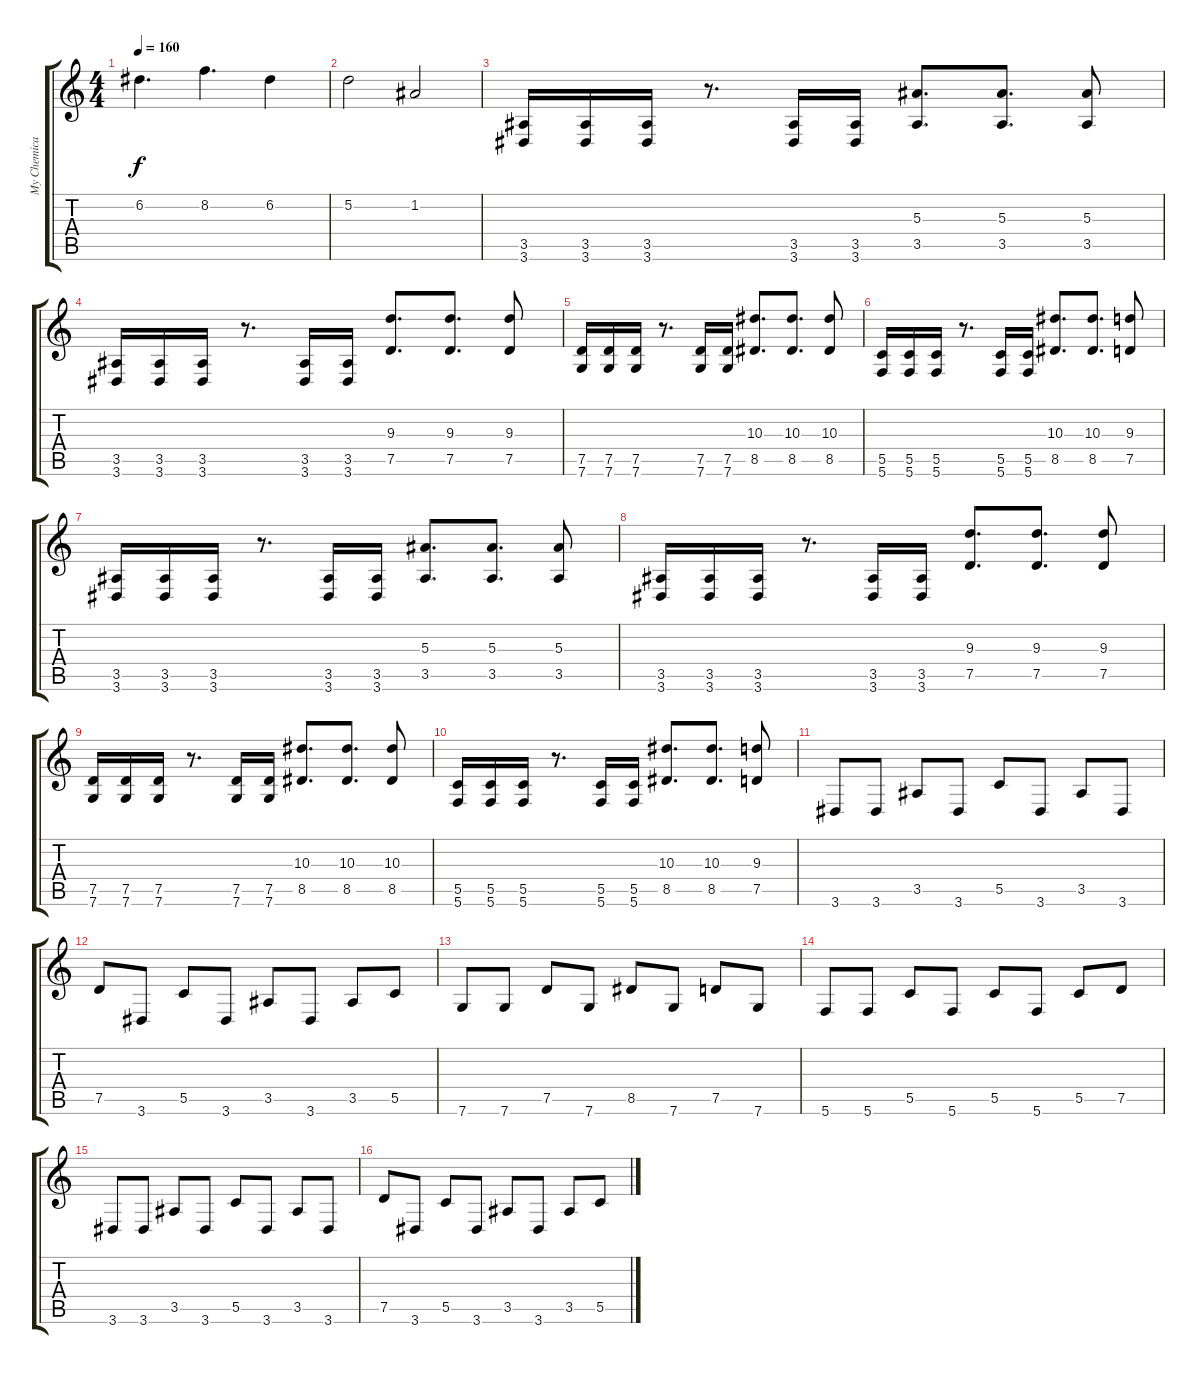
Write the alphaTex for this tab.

\track ("My Chemical Kevin" "My Chemica") {instrument overdrivenguitar}
\staff {score tabs}
\tuning (D4 A3 F3 C3 G2 C2) {hide}
\ts (4 4)
\tempo 160
\clef g2
\ks c
6.2.4{d dy f} 8.2.4{d} 6.2.4 |
5.2.2 1.2.2 |
(3.5 3.6).16 (3.5 3.6).16 (3.5 3.6).16 r.8{d} (3.5 3.6).16 (3.5 3.6).16 (5.3 3.5).8{d} (5.3 3.5).8{d} (5.3 3.5).8 |
(3.5 3.6).16 (3.5 3.6).16 (3.5 3.6).16 r.8{d} (3.5 3.6).16 (3.5 3.6).16 (9.3 7.5).8{d} (9.3 7.5).8{d} (9.3 7.5).8 |
(7.5 7.6).16 (7.5 7.6).16 (7.5 7.6).16 r.8{d} (7.5 7.6).16 (7.5 7.6).16 (10.3 8.5).8{d} (10.3 8.5).8{d} (10.3 8.5).8 |
(5.5 5.6).16 (5.5 5.6).16 (5.5 5.6).16 r.8{d} (5.5 5.6).16 (5.5 5.6).16 (10.3 8.5).8{d} (10.3 8.5).8{d} (9.3 7.5).8 |
(3.5 3.6).16 (3.5 3.6).16 (3.5 3.6).16 r.8{d} (3.5 3.6).16 (3.5 3.6).16 (5.3 3.5).8{d} (5.3 3.5).8{d} (5.3 3.5).8 |
(3.5 3.6).16 (3.5 3.6).16 (3.5 3.6).16 r.8{d} (3.5 3.6).16 (3.5 3.6).16 (9.3 7.5).8{d} (9.3 7.5).8{d} (9.3 7.5).8 |
(7.5 7.6).16 (7.5 7.6).16 (7.5 7.6).16 r.8{d} (7.5 7.6).16 (7.5 7.6).16 (10.3 8.5).8{d} (10.3 8.5).8{d} (10.3 8.5).8 |
(5.5 5.6).16 (5.5 5.6).16 (5.5 5.6).16 r.8{d} (5.5 5.6).16 (5.5 5.6).16 (10.3 8.5).8{d} (10.3 8.5).8{d} (9.3 7.5).8 |
3.6.8 3.6.8 3.5.8 3.6.8 5.5.8 3.6.8 3.5.8 3.6.8 |
7.5.8 3.6.8 5.5.8 3.6.8 3.5.8 3.6.8 3.5.8 5.5.8 |
7.6.8 7.6.8 7.5.8 7.6.8 8.5.8 7.6.8 7.5.8 7.6.8 |
5.6.8 5.6.8 5.5.8 5.6.8 5.5.8 5.6.8 5.5.8 7.5.8 |
3.6.8 3.6.8 3.5.8 3.6.8 5.5.8 3.6.8 3.5.8 3.6.8 |
7.5.8 3.6.8 5.5.8 3.6.8 3.5.8 3.6.8 3.5.8 5.5.8
